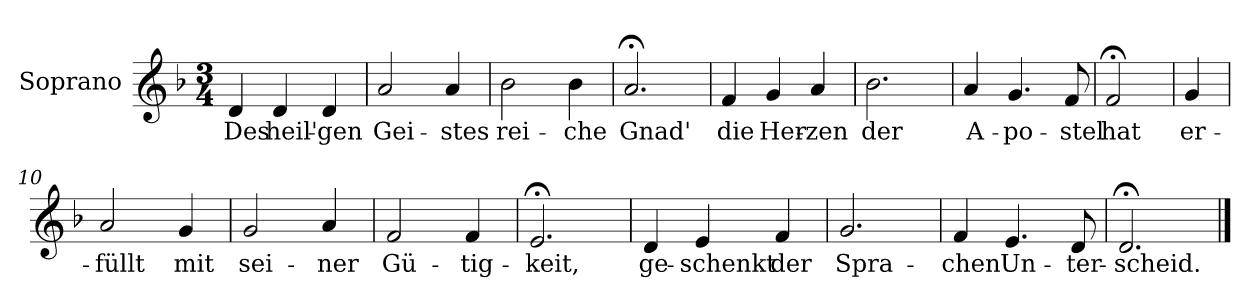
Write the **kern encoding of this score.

**kern	**text
*part1	*part1
*staff1	*staff1
*I"Soprano	*
*I'S.	*
*clefG2	*
*k[b-]	*
*d:	*
*M3/4	*
=1	=1
!	!LO:LY:b
4d/	Des
!	!LO:LY:b
4d/	heil'-
!	!LO:LY:b
4d/	-gen
=2	=2
!	!LO:LY:b
2a/	Gei-
!	!LO:LY:b
4a/	-stes
=3	=3
!	!LO:LY:b
2b-\	rei-
!	!LO:LY:b
4b-\	-che
=4	=4
!	!LO:LY:b
2.a;</	Gnad'
=5	=5
!	!LO:LY:b
4f/	die
!	!LO:LY:b
4g/	Her-
!	!LO:LY:b
4a/	-zen
=6	=6
!	!LO:LY:b
2.b-\	der
=7	=7
!	!LO:LY:b
4a/	A-
!	!LO:LY:b
4.g/	-po-
!	!LO:LY:b
8f/	-stel
!!LO:LB:g=z
=8	=8
!	!LO:LY:b
2f;</	hat
=9	=9
!	!LO:LY:b
4g/	er-
=10	=10
!	!LO:LY:b
2a/	-füllt
!	!LO:LY:b
4g/	mit
=11	=11
!	!LO:LY:b
2g/	sei-
!	!LO:LY:b
4a/	-ner
=12	=12
!	!LO:LY:b
2f/	Gü-
!	!LO:LY:b
4f/	-tig-
=13	=13
!	!LO:LY:b
2.e;</	-keit,
=14	=14
!	!LO:LY:b
4d/	ge-
!	!LO:LY:b
4e/	-schenkt
!	!LO:LY:b
4f/	der
=15	=15
!	!LO:LY:b
2.g/	Spra-
!!LO:LB:g=z
=16	=16
!	!LO:LY:b
4f/	-chen
!	!LO:LY:b
4.e/	Un-
!	!LO:LY:b
8d/	-ter-
=17	=17
!	!LO:LY:b
2.d;</	-scheid.
==	==
*-	*-
